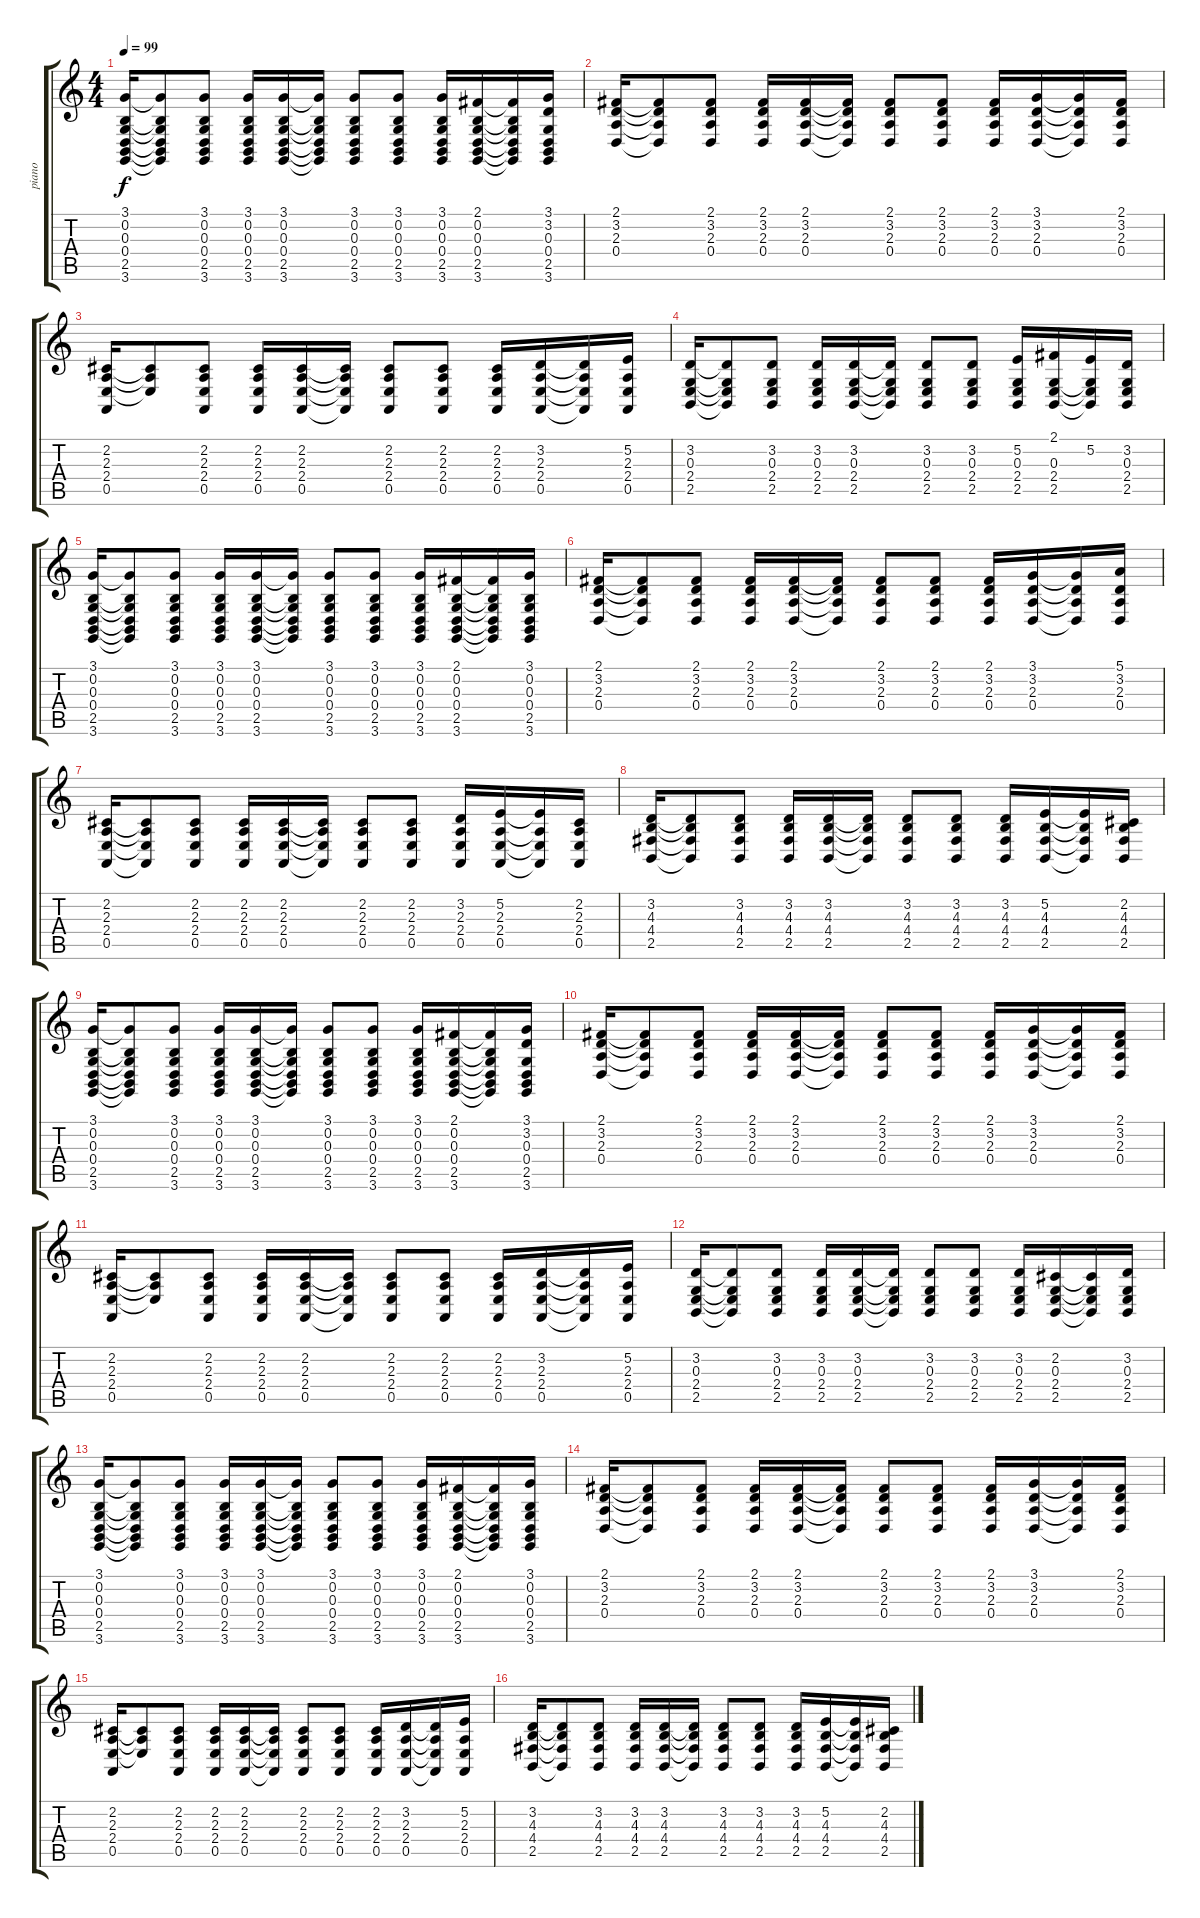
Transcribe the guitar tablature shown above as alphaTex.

\track ("piano" "piano") {instrument brightacousticpiano}
\staff {score tabs}
\tuning (E4 B3 G3 D3 A2 E2) {hide}
\ts (4 4)
\tempo 99
\clef g2
\ks c
(3.1 0.2 0.3 0.4 2.5 3.6).16{dy f instrument brightacousticpiano} (3.1{t} 0.2{t} 0.3{t} 0.4{t} 2.5{t} 3.6{t}).8 (3.1 0.2 0.3 0.4 2.5 3.6).8 (3.1 0.2 0.3 0.4 2.5 3.6).16 (3.1 0.2 0.3 0.4 2.5 3.6).16 (3.1{t} 0.2{t} 0.3{t} 0.4{t} 2.5{t} 3.6{t}).16 (3.1 0.2 0.3 0.4 2.5 3.6).8 (3.1 0.2 0.3 0.4 2.5 3.6).8 (3.1 0.2 0.3 0.4 2.5 3.6).16 (2.1 0.2 0.3 0.4 2.5 3.6).16 (2.1{t} 0.2{t} 0.3{t} 0.4{t} 2.5{t} 3.6{t}).16 (3.1 3.2 0.3 0.4 2.5 3.6).16 |
(2.1 3.2 2.3 0.4).16 (2.1{t} 3.2{t} 2.3{t} 0.4{t}).8 (2.1 3.2 2.3 0.4).8 (2.1 3.2 2.3 0.4).16 (2.1 3.2 2.3 0.4).16 (2.1{t} 3.2{t} 2.3{t} 0.4{t}).16 (2.1 3.2 2.3 0.4).8 (2.1 3.2 2.3 0.4).8 (2.1 3.2 2.3 0.4).16 (3.1 3.2 2.3 0.4).16 (3.1{t} 3.2{t} 2.3{t} 0.4{t}).16 (2.1 3.2 2.3 0.4).16 |
(2.2 2.3 2.4 0.5).16 (2.2{t} 2.3{t} 2.4{t}).8 (2.2 2.3 2.4 0.5).8 (2.2 2.3 2.4 0.5).16 (2.2 2.3 2.4 0.5).16 (2.2{t} 2.3{t} 2.4{t} 0.5{t}).16 (2.2 2.3 2.4 0.5).8 (2.2 2.3 2.4 0.5).8 (2.2 2.3 2.4 0.5).16 (3.2 2.3 2.4 0.5).16 (3.2{t} 2.3{t} 2.4{t} 0.5{t}).16 (5.2 2.3 2.4 0.5).16 |
(3.2 0.3 2.4 2.5).16 (3.2{t} 0.3{t} 2.4{t} 2.5{t}).8 (3.2 0.3 2.4 2.5).8 (3.2 0.3 2.4 2.5).16 (3.2 0.3 2.4 2.5).16 (3.2{t} 0.3{t} 2.4{t} 2.5{t}).16 (3.2 0.3 2.4 2.5).8 (3.2 0.3 2.4 2.5).8 (5.2 0.3 2.4 2.5).16 (2.1 0.3 2.4 2.5).16 (5.2 0.3{t} 2.4{t} 2.5{t}).16 (3.2 0.3 2.4 2.5).16 |
(3.1 0.2 0.3 0.4 2.5 3.6).16 (3.1{t} 0.2{t} 0.3{t} 0.4{t} 2.5{t} 3.6{t}).8 (3.1 0.2 0.3 0.4 2.5 3.6).8 (3.1 0.2 0.3 0.4 2.5 3.6).16 (3.1 0.2 0.3 0.4 2.5 3.6).16 (3.1{t} 0.2{t} 0.3{t} 0.4{t} 2.5{t} 3.6{t}).16 (3.1 0.2 0.3 0.4 2.5 3.6).8 (3.1 0.2 0.3 0.4 2.5 3.6).8 (3.1 0.2 0.3 0.4 2.5 3.6).16 (2.1 0.2 0.3 0.4 2.5 3.6).16 (2.1{t} 0.2{t} 0.3{t} 0.4{t} 2.5{t} 3.6{t}).16 (3.1 0.2 0.3 0.4 2.5 3.6).16 |
(2.1 3.2 2.3 0.4).16 (2.1{t} 3.2{t} 2.3{t} 0.4{t}).8 (2.1 3.2 2.3 0.4).8 (2.1 3.2 2.3 0.4).16 (2.1 3.2 2.3 0.4).16 (2.1{t} 3.2{t} 2.3{t} 0.4{t}).16 (2.1 3.2 2.3 0.4).8 (2.1 3.2 2.3 0.4).8 (2.1 3.2 2.3 0.4).16 (3.1 3.2 2.3 0.4).16 (3.1{t} 3.2{t} 2.3{t} 0.4{t}).16 (5.1 3.2 2.3 0.4).16 |
(2.2 2.3 2.4 0.5).16 (2.2{t} 2.3{t} 2.4{t} 0.5{t}).8 (2.2 2.3 2.4 0.5).8 (2.2 2.3 2.4 0.5).16 (2.2 2.3 2.4 0.5).16 (2.2{t} 2.3{t} 2.4{t} 0.5{t}).16 (2.2 2.3 2.4 0.5).8 (2.2 2.3 2.4 0.5).8 (3.2 2.3 2.4 0.5).16 (5.2 2.3 2.4 0.5).16 (5.2{t} 2.3{t} 2.4{t} 0.5{t}).16 (2.2 2.3 2.4 0.5).16 |
(3.2 4.3 4.4 2.5).16 (3.2{t} 4.3{t} 4.4{t} 2.5{t}).8 (3.2 4.3 4.4 2.5).8 (3.2 4.3 4.4 2.5).16 (3.2 4.3 4.4 2.5).16 (3.2{t} 4.3{t} 4.4{t} 2.5{t}).16 (3.2 4.3 4.4 2.5).8 (3.2 4.3 4.4 2.5).8 (3.2 4.3 4.4 2.5).16 (5.2 4.3 4.4 2.5).16 (5.2{t} 4.3{t} 4.4{t} 2.5{t}).16 (2.2 4.3 4.4 2.5).16 |
(3.1 0.2 0.3 0.4 2.5 3.6).16 (3.1{t} 0.2{t} 0.3{t} 0.4{t} 2.5{t} 3.6{t}).8 (3.1 0.2 0.3 0.4 2.5 3.6).8 (3.1 0.2 0.3 0.4 2.5 3.6).16 (3.1 0.2 0.3 0.4 2.5 3.6).16 (3.1{t} 0.2{t} 0.3{t} 0.4{t} 2.5{t} 3.6{t}).16 (3.1 0.2 0.3 0.4 2.5 3.6).8 (3.1 0.2 0.3 0.4 2.5 3.6).8 (3.1 0.2 0.3 0.4 2.5 3.6).16 (2.1 0.2 0.3 0.4 2.5 3.6).16 (2.1{t} 0.2{t} 0.3{t} 0.4{t} 2.5{t} 3.6{t}).16 (3.1 3.2 0.3 0.4 2.5 3.6).16 |
(2.1 3.2 2.3 0.4).16 (2.1{t} 3.2{t} 2.3{t} 0.4{t}).8 (2.1 3.2 2.3 0.4).8 (2.1 3.2 2.3 0.4).16 (2.1 3.2 2.3 0.4).16 (2.1{t} 3.2{t} 2.3{t} 0.4{t}).16 (2.1 3.2 2.3 0.4).8 (2.1 3.2 2.3 0.4).8 (2.1 3.2 2.3 0.4).16 (3.1 3.2 2.3 0.4).16 (3.1{t} 3.2{t} 2.3{t} 0.4{t}).16 (2.1 3.2 2.3 0.4).16 |
(2.2 2.3 2.4 0.5).16 (2.2{t} 2.3{t} 2.4{t}).8 (2.2 2.3 2.4 0.5).8 (2.2 2.3 2.4 0.5).16 (2.2 2.3 2.4 0.5).16 (2.2{t} 2.3{t} 2.4{t} 0.5{t}).16 (2.2 2.3 2.4 0.5).8 (2.2 2.3 2.4 0.5).8 (2.2 2.3 2.4 0.5).16 (3.2 2.3 2.4 0.5).16 (3.2{t} 2.3{t} 2.4{t} 0.5{t}).16 (5.2 2.3 2.4 0.5).16 |
(3.2 0.3 2.4 2.5).16 (3.2{t} 0.3{t} 2.4{t} 2.5{t}).8 (3.2 0.3 2.4 2.5).8 (3.2 0.3 2.4 2.5).16 (3.2 0.3 2.4 2.5).16 (3.2{t} 0.3{t} 2.4{t} 2.5{t}).16 (3.2 0.3 2.4 2.5).8 (3.2 0.3 2.4 2.5).8 (3.2 0.3 2.4 2.5).16 (2.2 0.3 2.4 2.5).16 (2.2{t} 0.3{t} 2.4{t} 2.5{t}).16 (3.2 0.3 2.4 2.5).16 |
(3.1 0.2 0.3 0.4 2.5 3.6).16 (3.1{t} 0.2{t} 0.3{t} 0.4{t} 2.5{t} 3.6{t}).8 (3.1 0.2 0.3 0.4 2.5 3.6).8 (3.1 0.2 0.3 0.4 2.5 3.6).16 (3.1 0.2 0.3 0.4 2.5 3.6).16 (3.1{t} 0.2{t} 0.3{t} 0.4{t} 2.5{t} 3.6{t}).16 (3.1 0.2 0.3 0.4 2.5 3.6).8 (3.1 0.2 0.3 0.4 2.5 3.6).8 (3.1 0.2 0.3 0.4 2.5 3.6).16 (2.1 0.2 0.3 0.4 2.5 3.6).16 (2.1{t} 0.2{t} 0.3{t} 0.4{t} 2.5{t} 3.6{t}).16 (3.1 0.2 0.3 0.4 2.5 3.6).16 |
(2.1 3.2 2.3 0.4).16 (2.1{t} 3.2{t} 2.3{t} 0.4{t}).8 (2.1 3.2 2.3 0.4).8 (2.1 3.2 2.3 0.4).16 (2.1 3.2 2.3 0.4).16 (2.1{t} 3.2{t} 2.3{t} 0.4{t}).16 (2.1 3.2 2.3 0.4).8 (2.1 3.2 2.3 0.4).8 (2.1 3.2 2.3 0.4).16 (3.1 3.2 2.3 0.4).16 (3.1{t} 3.2{t} 2.3{t} 0.4{t}).16 (2.1 3.2 2.3 0.4).16 |
(2.2 2.3 2.4 0.5).16 (2.2{t} 2.3{t} 2.4{t}).8 (2.2 2.3 2.4 0.5).8 (2.2 2.3 2.4 0.5).16 (2.2 2.3 2.4 0.5).16 (2.2{t} 2.3{t} 2.4{t} 0.5{t}).16 (2.2 2.3 2.4 0.5).8 (2.2 2.3 2.4 0.5).8 (2.2 2.3 2.4 0.5).16 (3.2 2.3 2.4 0.5).16 (3.2{t} 2.3{t} 2.4{t} 0.5{t}).16 (5.2 2.3 2.4 0.5).16 |
(3.2 4.3 4.4 2.5).16 (3.2{t} 4.3{t} 4.4{t} 2.5{t}).8 (3.2 4.3 4.4 2.5).8 (3.2 4.3 4.4 2.5).16 (3.2 4.3 4.4 2.5).16 (3.2{t} 4.3{t} 4.4{t} 2.5{t}).16 (3.2 4.3 4.4 2.5).8 (3.2 4.3 4.4 2.5).8 (3.2 4.3 4.4 2.5).16 (5.2 4.3 4.4 2.5).16 (5.2{t} 4.3{t} 4.4{t} 2.5{t}).16 (2.2 4.3 4.4 2.5).16
